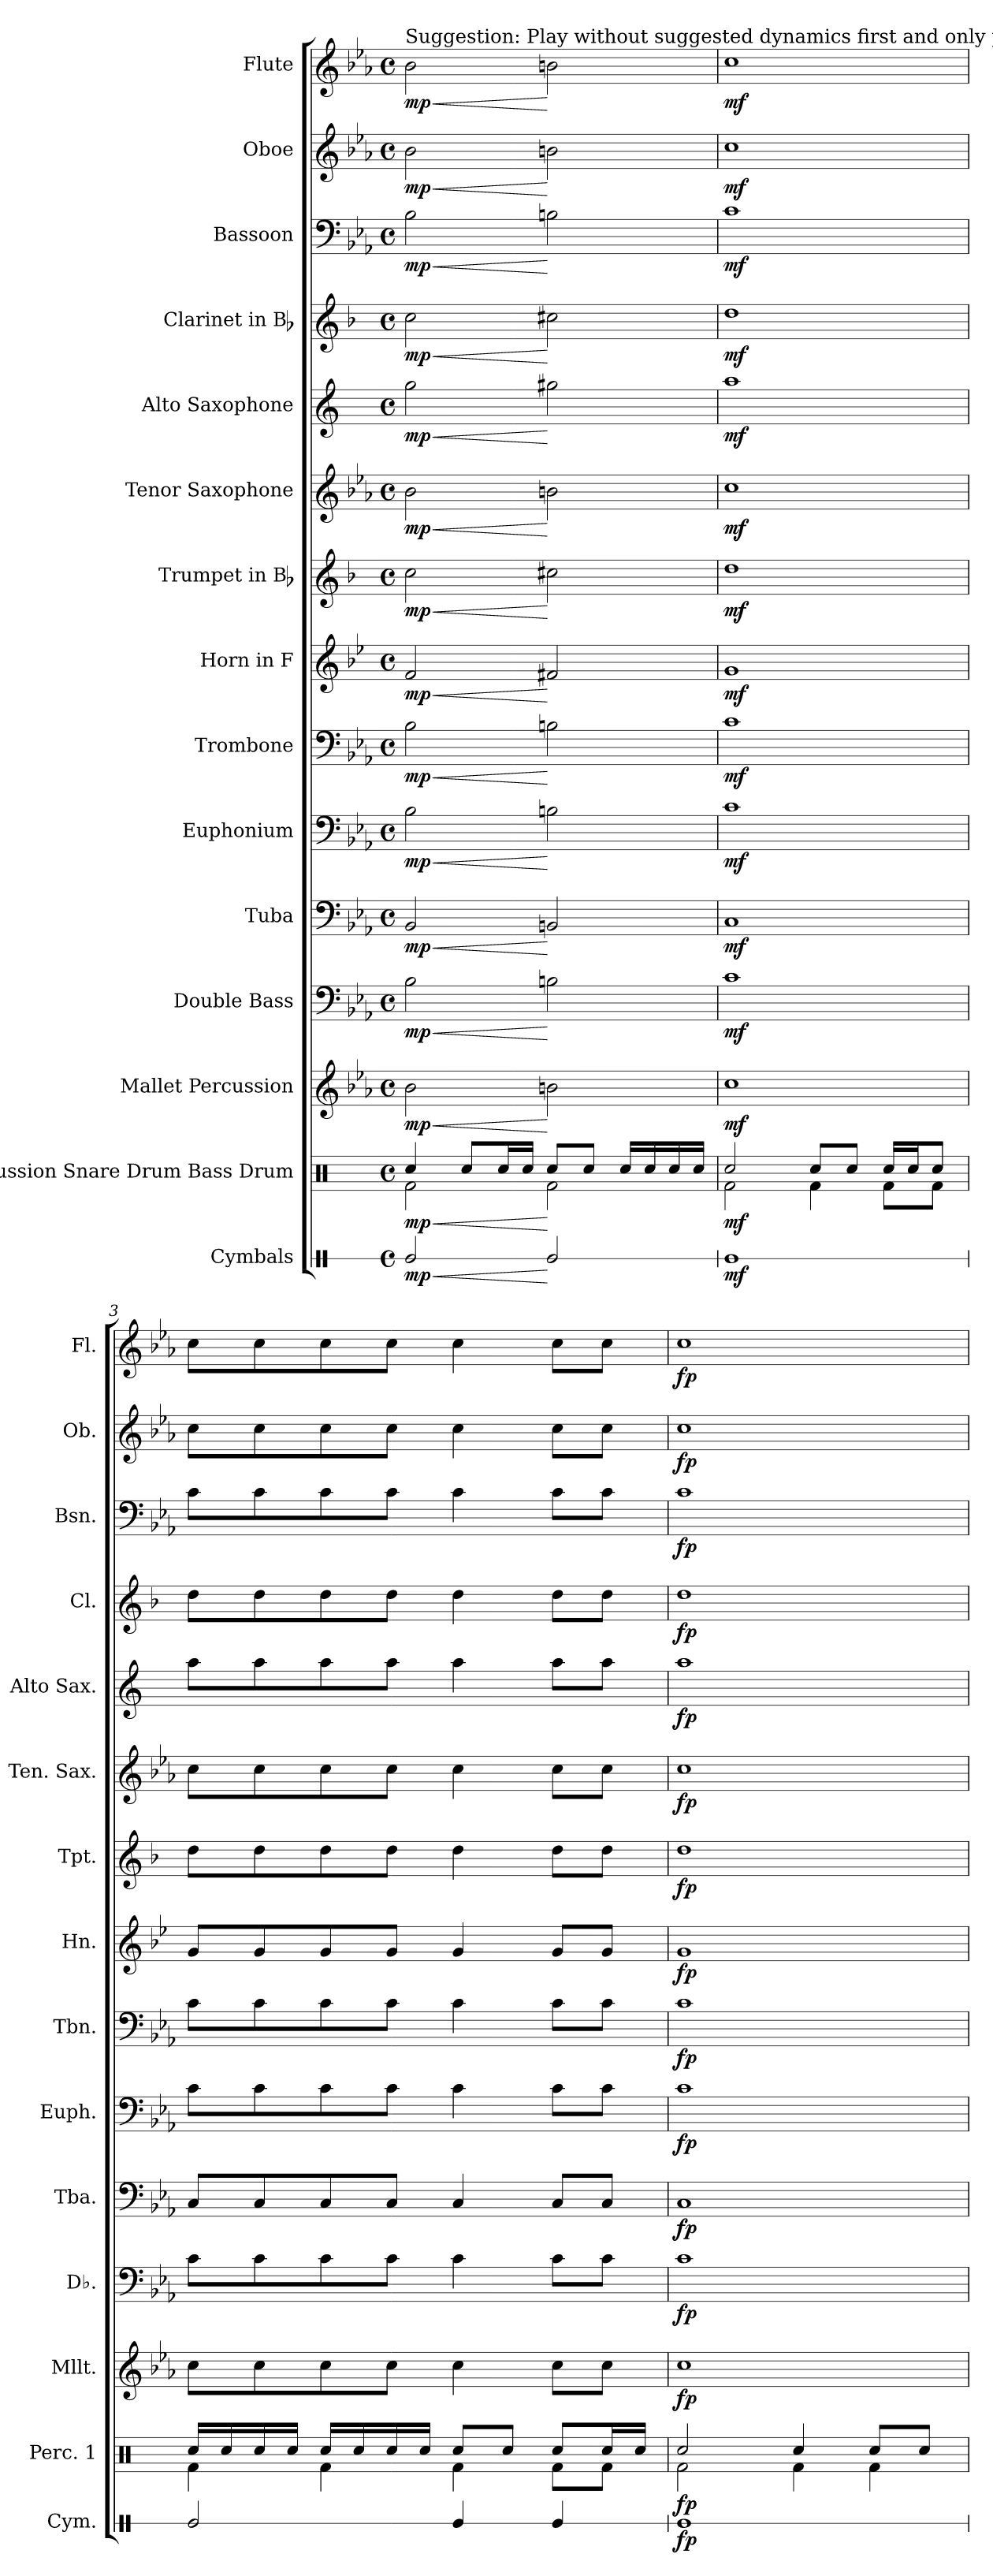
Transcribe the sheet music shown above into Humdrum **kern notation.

**kern	**dynam	**kern	**dynam	**kern	**dynam	**kern	**dynam	**kern	**dynam	**kern	**dynam	**kern	**dynam	**kern	**dynam	**kern	**dynam	**kern	**dynam	**kern	**dynam	**kern	**dynam	**kern	**dynam	**kern	**dynam	**kern	**dynam
*part15	*part15	*part14	*part14	*part13	*part13	*part12	*part12	*part11	*part11	*part10	*part10	*part9	*part9	*part8	*part8	*part7	*part7	*part6	*part6	*part5	*part5	*part4	*part4	*part3	*part3	*part2	*part2	*part1	*part1
*staff15	*staff15	*staff14	*staff14	*staff13	*staff13	*staff12	*staff12	*staff11	*staff11	*staff10	*staff10	*staff9	*staff9	*staff8	*staff8	*staff7	*staff7	*staff6	*staff6	*staff5	*staff5	*staff4	*staff4	*staff3	*staff3	*staff2	*staff2	*staff1	*staff1
*I"Cymbals	*	*I"Percussion Snare Drum Bass Drum	*	*I"Mallet Percussion	*	*I"Double Bass	*	*I"Tuba	*	*I"Euphonium	*	*I"Trombone	*	*I"Horn in F	*	*I"Trumpet in Bb	*	*I"Tenor Saxophone	*	*I"Alto Saxophone	*	*I"Clarinet in Bb	*	*I"Bassoon	*	*I"Oboe	*	*I"Flute	*
*I'Cym.	*	*I'Perc. 1	*	*I'Mllt.	*	*I'Db.	*	*I'Tba.	*	*I'Euph.	*	*I'Tbn.	*	*I'Hn.	*	*I'Tpt.	*	*I'Ten. Sax.	*	*I'Alto Sax.	*	*I'Cl.	*	*I'Bsn.	*	*I'Ob.	*	*I'Fl.	*
!!LO:PB:g=z
*stria1	*	*	*	*	*	*	*	*	*	*	*	*	*	*	*	*	*	*	*	*	*	*	*	*	*	*	*	*	*
*clefX	*	*clefX	*	*clefG2	*	*clefF4	*	*clefF4	*	*clefF4	*	*clefF4	*	*clefG2	*	*clefG2	*	*clefG2	*	*clefG2	*	*clefG2	*	*clefF4	*	*clefG2	*	*clefG2	*
*	*	*	*	*ITrd-14c-24	*	*ITrd7c12	*	*	*	*	*	*	*	*ITrd4c7	*	*ITrd1c2	*	*ITrd8c14	*	*ITrd5c9	*	*ITrd1c2	*	*	*	*	*	*	*
*k[]	*	*k[]	*	*k[b-e-a-]	*	*k[b-e-a-]	*	*k[b-e-a-]	*	*k[b-e-a-]	*	*k[b-e-a-]	*	*k[b-e-a-]	*	*k[b-e-a-]	*	*k[b-e-a-]	*	*k[b-e-a-]	*	*k[b-e-a-]	*	*k[b-e-a-]	*	*k[b-e-a-]	*	*k[b-e-a-]	*
*C:	*	*C:	*	*E-:	*	*E-:	*	*E-:	*	*E-:	*	*E-:	*	*E-:	*	*E-:	*	*E-:	*	*E-:	*	*E-:	*	*E-:	*	*E-:	*	*E-:	*
*M4/4	*	*M4/4	*	*M4/4	*	*M4/4	*	*M4/4	*	*M4/4	*	*M4/4	*	*M4/4	*	*M4/4	*	*M4/4	*	*M4/4	*	*M4/4	*	*M4/4	*	*M4/4	*	*M4/4	*
*met(c)	*	*met(c)	*	*met(c)	*	*met(c)	*	*met(c)	*	*met(c)	*	*met(c)	*	*met(c)	*	*met(c)	*	*met(c)	*	*met(c)	*	*met(c)	*	*met(c)	*	*met(c)	*	*met(c)	*
*MM100	*	*MM100	*	*MM100	*	*MM100	*	*MM100	*	*MM100	*	*MM100	*	*MM100	*	*MM100	*	*MM100	*	*MM100	*	*MM100	*	*MM100	*	*MM100	*	*MM100	*
=1	=1	=1	=1	=1	=1	=1	=1	=1	=1	=1	=1	=1	=1	=1	=1	=1	=1	=1	=1	=1	=1	=1	=1	=1	=1	=1	=1	=1	=1
!	!	!	!	!	!	!	!	!	!	!	!	!	!	!	!	!	!	!	!	!	!	!	!	!	!	!	!	!LO:TX:a:t=Suggestion&colon; Play without suggested dynamics first and only play with dynamics when tone and notes are secure.	!
!	!LO:HP:b	!	!LO:HP:b	!	!LO:HP:b	!	!LO:HP:b	!	!LO:HP:b	!	!LO:HP:b	!	!LO:HP:b	!	!LO:HP:b	!	!LO:HP:b	!	!LO:HP:b	!	!LO:HP:b	!	!LO:HP:b	!	!LO:HP:b	!	!LO:HP:b	!	!LO:HP:b
*	*	*^	*	*	*	*	*	*	*	*	*	*	*	*	*	*	*	*	*	*	*	*	*	*	*	*	*	*	*
2Rei/	< mp	4Rcci/	2Rfi\	< mp	2bbb-i\	< mp	2BB-i\	< mp	2BB-i/	< mp	2B-i\	< mp	2B-i\	< mp	2B-i/	< mp	2b-i\	< mp	2B-i\	< mp	2b-i\	< mp	2b-i\	< mp	2B-i\	< mp	2b-i\	< mp	2b-i\	< mp
.	.	8Rcci/L	.	.	.	.	.	.	.	.	.	.	.	.	.	.	.	.	.	.	.	.	.	.	.	.	.	.	.	.
.	.	16Rcci/L	.	.	.	.	.	.	.	.	.	.	.	.	.	.	.	.	.	.	.	.	.	.	.	.	.	.	.	.
.	.	16Rcci/JJ	.	.	.	.	.	.	.	.	.	.	.	.	.	.	.	.	.	.	.	.	.	.	.	.	.	.	.	.
2Rei/	[	8Rcci/L	2Rfi\	[	2bbbni\	[	2BBni\	[	2BBni/	[	2Bni\	[	2Bni\	[	2Bni/	[	2bni\	[	2Bni\	[	2bni\	[	2bni\	[	2Bni\	[	2bni\	[	2bni\	[
.	.	8Rcci/J	.	.	.	.	.	.	.	.	.	.	.	.	.	.	.	.	.	.	.	.	.	.	.	.	.	.	.	.
.	.	16Rcci/LL	.	.	.	.	.	.	.	.	.	.	.	.	.	.	.	.	.	.	.	.	.	.	.	.	.	.	.	.
.	.	16Rcci/	.	.	.	.	.	.	.	.	.	.	.	.	.	.	.	.	.	.	.	.	.	.	.	.	.	.	.	.
.	.	16Rcci/	.	.	.	.	.	.	.	.	.	.	.	.	.	.	.	.	.	.	.	.	.	.	.	.	.	.	.	.
.	.	16Rcci/JJ	.	.	.	.	.	.	.	.	.	.	.	.	.	.	.	.	.	.	.	.	.	.	.	.	.	.	.	.
=2	=2	=2	=2	=2	=2	=2	=2	=2	=2	=2	=2	=2	=2	=2	=2	=2	=2	=2	=2	=2	=2	=2	=2	=2	=2	=2	=2	=2	=2	=2
1Rei	mf	2Rcci/	2Rfi\	mf	1cccci	mf	1Ci	mf	1Ci	mf	1ci	mf	1ci	mf	1ci	mf	1cci	mf	1ci	mf	1cci	mf	1cci	mf	1ci	mf	1cci	mf	1cci	mf
.	.	8Rcci/L	4Rfi\	.	.	.	.	.	.	.	.	.	.	.	.	.	.	.	.	.	.	.	.	.	.	.	.	.	.	.
.	.	8Rcci/J	.	.	.	.	.	.	.	.	.	.	.	.	.	.	.	.	.	.	.	.	.	.	.	.	.	.	.	.
.	.	16Rcci/LL	8Rfi\L	.	.	.	.	.	.	.	.	.	.	.	.	.	.	.	.	.	.	.	.	.	.	.	.	.	.	.
.	.	16Rcci/J	.	.	.	.	.	.	.	.	.	.	.	.	.	.	.	.	.	.	.	.	.	.	.	.	.	.	.	.
.	.	8Rcci/J	8Rfi\J	.	.	.	.	.	.	.	.	.	.	.	.	.	.	.	.	.	.	.	.	.	.	.	.	.	.	.
=3	=3	=3	=3	=3	=3	=3	=3	=3	=3	=3	=3	=3	=3	=3	=3	=3	=3	=3	=3	=3	=3	=3	=3	=3	=3	=3	=3	=3	=3	=3
2Rei/	.	16Rcci/LL	4Rfi\	.	8cccci\L	.	8Ci\L	.	8Ci/L	.	8ci\L	.	8ci\L	.	8ci/L	.	8cci\L	.	8ci\L	.	8cci\L	.	8cci\L	.	8ci\L	.	8cci\L	.	8cci\L	.
.	.	16Rcci/	.	.	.	.	.	.	.	.	.	.	.	.	.	.	.	.	.	.	.	.	.	.	.	.	.	.	.	.
.	.	16Rcci/	.	.	8cccci\	.	8Ci\	.	8Ci/	.	8ci\	.	8ci\	.	8ci/	.	8cci\	.	8ci\	.	8cci\	.	8cci\	.	8ci\	.	8cci\	.	8cci\	.
.	.	16Rcci/JJ	.	.	.	.	.	.	.	.	.	.	.	.	.	.	.	.	.	.	.	.	.	.	.	.	.	.	.	.
.	.	16Rcci/LL	4Rfi\	.	8cccci\	.	8Ci\	.	8Ci/	.	8ci\	.	8ci\	.	8ci/	.	8cci\	.	8ci\	.	8cci\	.	8cci\	.	8ci\	.	8cci\	.	8cci\	.
.	.	16Rcci/	.	.	.	.	.	.	.	.	.	.	.	.	.	.	.	.	.	.	.	.	.	.	.	.	.	.	.	.
.	.	16Rcci/	.	.	8cccci\J	.	8Ci\J	.	8Ci/J	.	8ci\J	.	8ci\J	.	8ci/J	.	8cci\J	.	8ci\J	.	8cci\J	.	8cci\J	.	8ci\J	.	8cci\J	.	8cci\J	.
.	.	16Rcci/JJ	.	.	.	.	.	.	.	.	.	.	.	.	.	.	.	.	.	.	.	.	.	.	.	.	.	.	.	.
4Rei/	.	8Rcci/L	4Rfi\	.	4cccci\	.	4Ci\	.	4Ci/	.	4ci\	.	4ci\	.	4ci/	.	4cci\	.	4ci\	.	4cci\	.	4cci\	.	4ci\	.	4cci\	.	4cci\	.
.	.	8Rcci/J	.	.	.	.	.	.	.	.	.	.	.	.	.	.	.	.	.	.	.	.	.	.	.	.	.	.	.	.
4Rei/	.	8Rcci/L	8Rfi\L	.	8cccci\L	.	8Ci\L	.	8Ci/L	.	8ci\L	.	8ci\L	.	8ci/L	.	8cci\L	.	8ci\L	.	8cci\L	.	8cci\L	.	8ci\L	.	8cci\L	.	8cci\L	.
.	.	16Rcci/L	8Rfi\J	.	8cccci\J	.	8Ci\J	.	8Ci/J	.	8ci\J	.	8ci\J	.	8ci/J	.	8cci\J	.	8ci\J	.	8cci\J	.	8cci\J	.	8ci\J	.	8cci\J	.	8cci\J	.
.	.	16Rcci/JJ	.	.	.	.	.	.	.	.	.	.	.	.	.	.	.	.	.	.	.	.	.	.	.	.	.	.	.	.
=4	=4	=4	=4	=4	=4	=4	=4	=4	=4	=4	=4	=4	=4	=4	=4	=4	=4	=4	=4	=4	=4	=4	=4	=4	=4	=4	=4	=4	=4	=4
1Rei	fp	2Rcci/	2Rfi\	fp	1cccci	fp	1Ci	fp	1Ci	fp	1ci	fp	1ci	fp	1ci	fp	1cci	fp	1ci	fp	1cci	fp	1cci	fp	1ci	fp	1cci	fp	1cci	fp
.	.	4Rcci/	4Rfi\	.	.	.	.	.	.	.	.	.	.	.	.	.	.	.	.	.	.	.	.	.	.	.	.	.	.	.
.	.	8Rcci/L	4Rfi\	.	.	.	.	.	.	.	.	.	.	.	.	.	.	.	.	.	.	.	.	.	.	.	.	.	.	.
.	.	8Rcci/J	.	.	.	.	.	.	.	.	.	.	.	.	.	.	.	.	.	.	.	.	.	.	.	.	.	.	.	.
*	*	*v	*v	*	*	*	*	*	*	*	*	*	*	*	*	*	*	*	*	*	*	*	*	*	*	*	*	*	*	*
=	=	=	=	=	=	=	=	=	=	=	=	=	=	=	=	=	=	=	=	=	=	=	=	=	=	=	=	=	=
*-	*-	*-	*-	*-	*-	*-	*-	*-	*-	*-	*-	*-	*-	*-	*-	*-	*-	*-	*-	*-	*-	*-	*-	*-	*-	*-	*-	*-	*-
